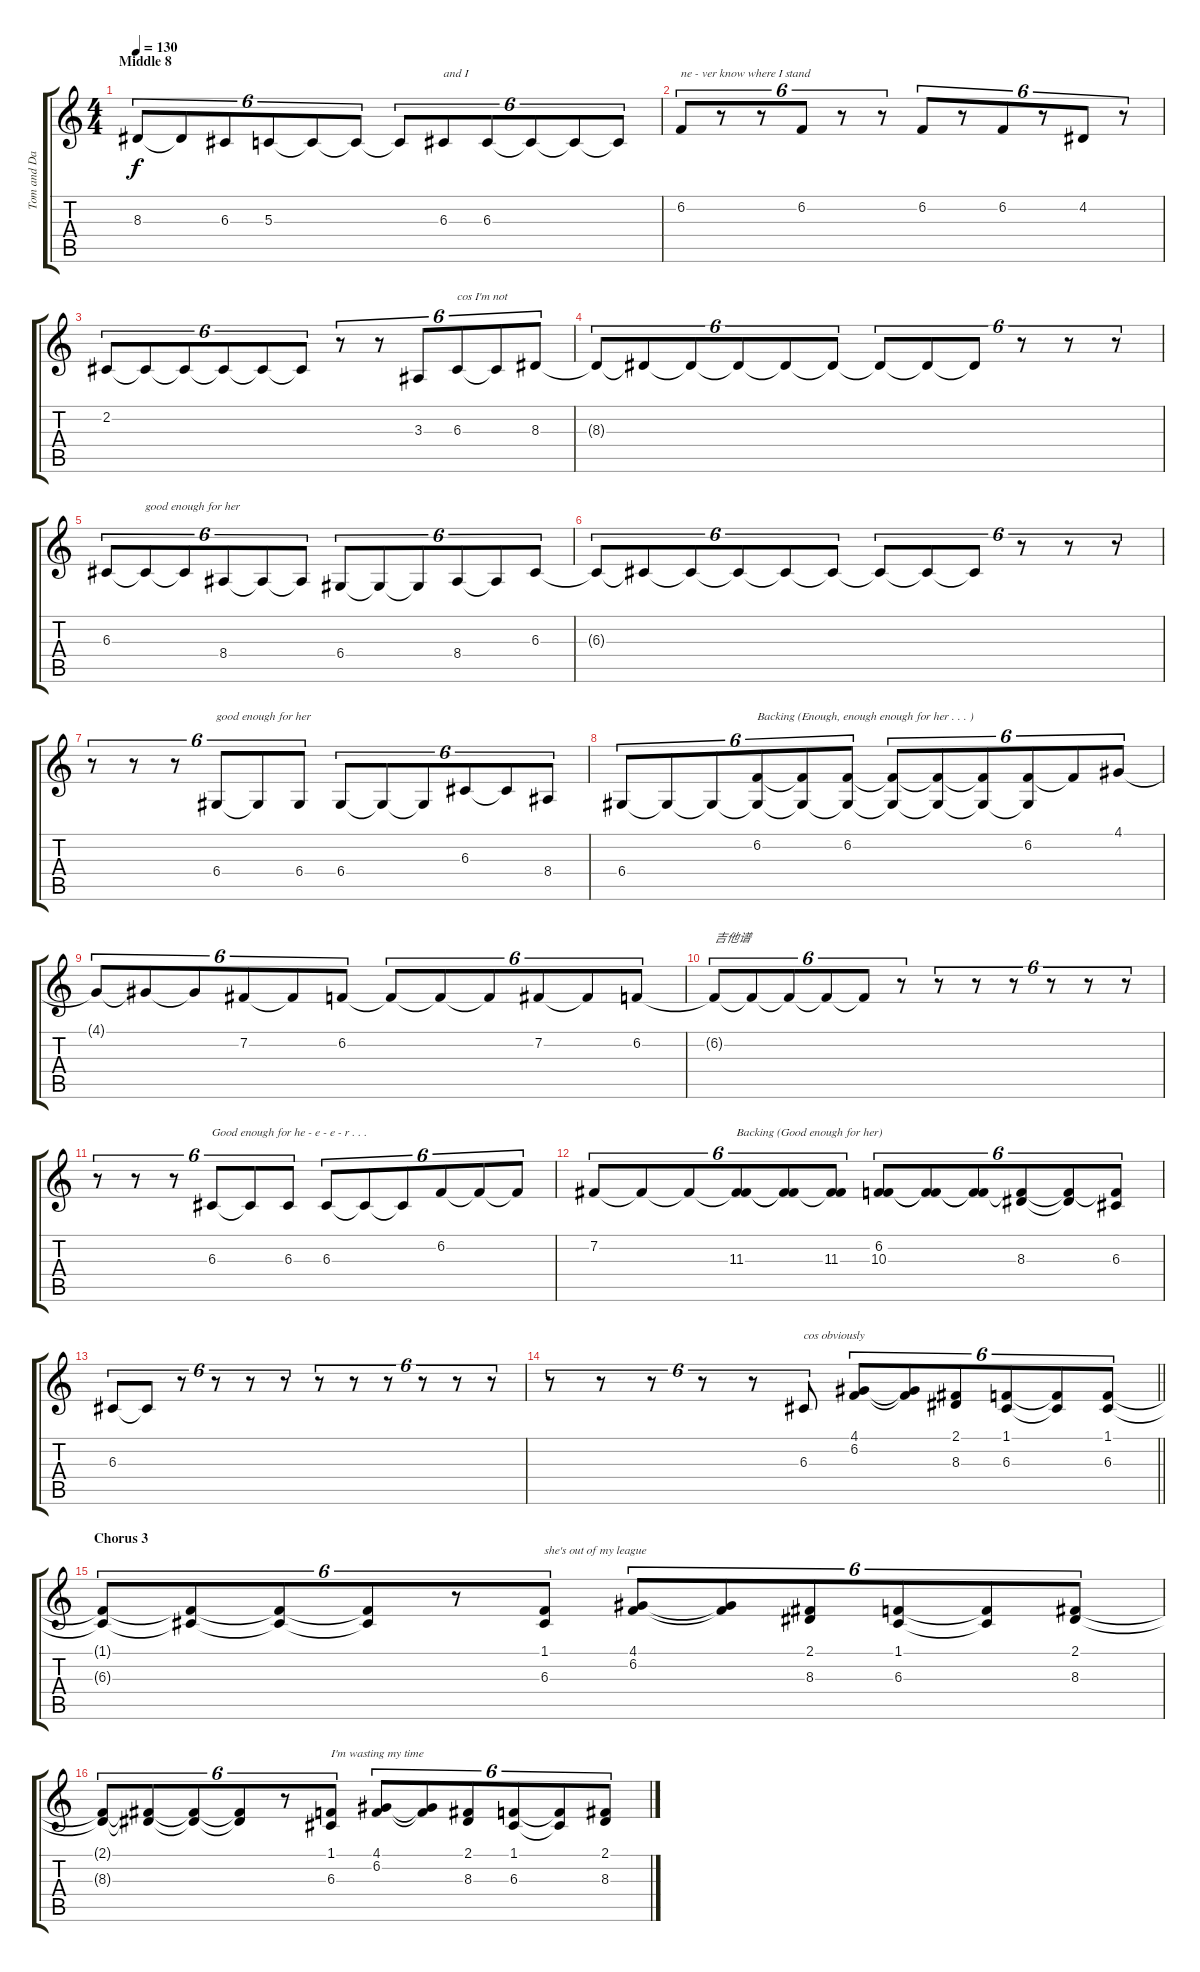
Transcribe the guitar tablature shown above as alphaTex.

\track ("Tom and Danny (Vocals with Harmonies)" "Tom and Da") {instrument clarinet}
\staff {score tabs}
\tuning (E4 B3 G3 D3 A2 E2) {hide}
\ts (4 4)
\section ("" "Middle 8")
\tempo 130
\clef g2
\ks c
8.3{t}.8{tu (6 4) dy f} 8.3{t}.8{tu (6 4)} 6.3.8{tu (6 4)} 5.3.8{tu (6 4)} 5.3{t}.8{tu (6 4)} 5.3{t}.8{tu (6 4)} 5.3{t}.8{tu (6 4)} 6.3.8{tu (6 4) txt "and I"} 6.3.8{tu (6 4)} 6.3{t}.8{tu (6 4)} 6.3{t}.8{tu (6 4)} 6.3{t}.8{tu (6 4)} |
6.2.8{tu (6 4) txt "ne - ver know where I stand"} r.8{tu (6 4)} r.8{tu (6 4)} 6.2.8{tu (6 4)} r.8{tu (6 4)} r.8{tu (6 4)} 6.2.8{tu (6 4)} r.8{tu (6 4)} 6.2.8{tu (6 4)} r.8{tu (6 4)} 4.2.8{tu (6 4)} r.8{tu (6 4)} |
2.2.8{tu (6 4)} 2.2{t}.8{tu (6 4)} 2.2{t}.8{tu (6 4)} 2.2{t}.8{tu (6 4)} 2.2{t}.8{tu (6 4)} 2.2{t}.8{tu (6 4)} r.8{tu (6 4)} r.8{tu (6 4)} 3.3.8{tu (6 4)} 6.3.8{tu (6 4) txt "cos I'm not"} 6.3{t}.8{tu (6 4)} 8.3.8{tu (6 4)} |
8.3{t}.8{tu (6 4)} 8.3{t}.8{tu (6 4)} 8.3{t}.8{tu (6 4)} 8.3{t}.8{tu (6 4)} 8.3{t}.8{tu (6 4)} 8.3{t}.8{tu (6 4)} 8.3{t}.8{tu (6 4)} 8.3{t}.8{tu (6 4)} 8.3{t}.8{tu (6 4)} r.8{tu (6 4)} r.8{tu (6 4)} r.8{tu (6 4)} |
6.3.8{tu (6 4)} 6.3{t}.8{tu (6 4) txt "good enough for her"} 6.3{t}.8{tu (6 4)} 8.4.8{tu (6 4)} 8.4{t}.8{tu (6 4)} 8.4{t}.8{tu (6 4)} 6.4.8{tu (6 4)} 6.4{t}.8{tu (6 4)} 6.4{t}.8{tu (6 4)} 8.4.8{tu (6 4)} 8.4{t}.8{tu (6 4)} 6.3.8{tu (6 4)} |
6.3{t}.8{tu (6 4)} 6.3{t}.8{tu (6 4)} 6.3{t}.8{tu (6 4)} 6.3{t}.8{tu (6 4)} 6.3{t}.8{tu (6 4)} 6.3{t}.8{tu (6 4)} 6.3{t}.8{tu (6 4)} 6.3{t}.8{tu (6 4)} 6.3{t}.8{tu (6 4)} r.8{tu (6 4)} r.8{tu (6 4)} r.8{tu (6 4)} |
r.8{tu (6 4)} r.8{tu (6 4)} r.8{tu (6 4)} 6.4.8{tu (6 4) txt "good enough for her"} 6.4{t}.8{tu (6 4)} 6.4.8{tu (6 4)} 6.4.8{tu (6 4)} 6.4{t}.8{tu (6 4)} 6.4{t}.8{tu (6 4)} 6.3.8{tu (6 4)} 6.3{t}.8{tu (6 4)} 8.4.8{tu (6 4)} |
6.4.8{tu (6 4)} 6.4{t}.8{tu (6 4)} 6.4{t}.8{tu (6 4)} (6.2 6.4{t}).8{tu (6 4) txt "Backing (Enough, enough enough for her . . . )"} (6.2{t} 6.4{t}).8{tu (6 4)} (6.2 6.4{t}).8{tu (6 4)} (6.2{t} 6.4{t}).8{tu (6 4)} (6.2{t} 6.4{t}).8{tu (6 4)} (6.2{t} 6.4{t}).8{tu (6 4)} (6.2 6.4{t}).8{tu (6 4)} 6.2{t}.8{tu (6 4)} 4.1.8{tu (6 4)} |
4.1{t}.8{tu (6 4)} 4.1{t}.8{tu (6 4)} 4.1{t}.8{tu (6 4)} 7.2.8{tu (6 4)} 7.2{t}.8{tu (6 4)} 6.2.8{tu (6 4)} 6.2{t}.8{tu (6 4)} 6.2{t}.8{tu (6 4)} 6.2{t}.8{tu (6 4)} 7.2.8{tu (6 4)} 7.2{t}.8{tu (6 4)} 6.2.8{tu (6 4)} |
6.2{t}.8{tu (6 4) txt "吉他谱"} 6.2{t}.8{tu (6 4)} 6.2{t}.8{tu (6 4)} 6.2{t}.8{tu (6 4)} 6.2{t}.8{tu (6 4)} r.8{tu (6 4)} r.8{tu (6 4)} r.8{tu (6 4)} r.8{tu (6 4)} r.8{tu (6 4)} r.8{tu (6 4)} r.8{tu (6 4)} |
r.8{tu (6 4)} r.8{tu (6 4)} r.8{tu (6 4)} 6.3.8{tu (6 4) txt "Good enough for he - e - e - r . . ."} 6.3{t}.8{tu (6 4)} 6.3.8{tu (6 4)} 6.3.8{tu (6 4)} 6.3{t}.8{tu (6 4)} 6.3{t}.8{tu (6 4)} 6.2.8{tu (6 4)} 6.2{t}.8{tu (6 4)} 6.2{t}.8{tu (6 4)} |
7.2.8{tu (6 4)} 7.2{t}.8{tu (6 4)} 7.2{t}.8{tu (6 4)} (7.2{t} 11.3).8{tu (6 4) txt "Backing (Good enough for her)"} (7.2{t} 11.3{t}).8{tu (6 4)} (7.2{t} 11.3).8{tu (6 4)} (6.2 10.3).8{tu (6 4)} (6.2{t} 10.3{t}).8{tu (6 4)} (6.2{t} 10.3{t}).8{tu (6 4)} (6.2{t} 8.3).8{tu (6 4)} (6.2{t} 8.3{t}).8{tu (6 4)} (6.2{t} 6.3).8{tu (6 4)} |
6.3.8{tu (6 4)} 6.3{t}.8{tu (6 4)} r.8{tu (6 4)} r.8{tu (6 4)} r.8{tu (6 4)} r.8{tu (6 4)} r.8{tu (6 4)} r.8{tu (6 4)} r.8{tu (6 4)} r.8{tu (6 4)} r.8{tu (6 4)} r.8{tu (6 4)} |
\barLineRight lightlight
r.8{tu (6 4)} r.8{tu (6 4)} r.8{tu (6 4)} r.8{tu (6 4)} r.8{tu (6 4)} 6.3.8{tu (6 4) txt "cos obviously"} (4.1 6.2).8{tu (6 4)} (4.1{t} 6.2{t}).8{tu (6 4)} (2.1 8.3).8{tu (6 4)} (1.1 6.3).8{tu (6 4)} (1.1{t} 6.3{t}).8{tu (6 4)} (1.1 6.3).8{tu (6 4)} |
\section ("" "Chorus 3")
(1.1{t} 6.3{t}).8{tu (6 4)} (1.1{t} 6.3{t}).8{tu (6 4)} (1.1{t} 6.3{t}).8{tu (6 4)} (1.1{t} 6.3{t}).8{tu (6 4)} r.8{tu (6 4)} (1.1 6.3).8{tu (6 4) txt "she's out of my league"} (4.1 6.2).8{tu (6 4)} (4.1{t} 6.2{t}).8{tu (6 4)} (2.1 8.3).8{tu (6 4)} (1.1 6.3).8{tu (6 4)} (1.1{t} 6.3{t}).8{tu (6 4)} (2.1 8.3).8{tu (6 4)} |
(2.1{t} 8.3{t}).8{tu (6 4)} (2.1{t} 8.3{t}).8{tu (6 4)} (2.1{t} 8.3{t}).8{tu (6 4)} (2.1{t} 8.3{t}).8{tu (6 4)} r.8{tu (6 4)} (1.1 6.3).8{tu (6 4) txt "I'm wasting my time"} (4.1 6.2).8{tu (6 4)} (4.1{t} 6.2{t}).8{tu (6 4)} (2.1 8.3).8{tu (6 4)} (1.1 6.3).8{tu (6 4)} (1.1{t} 6.3{t}).8{tu (6 4)} (2.1 8.3).8{tu (6 4)}
